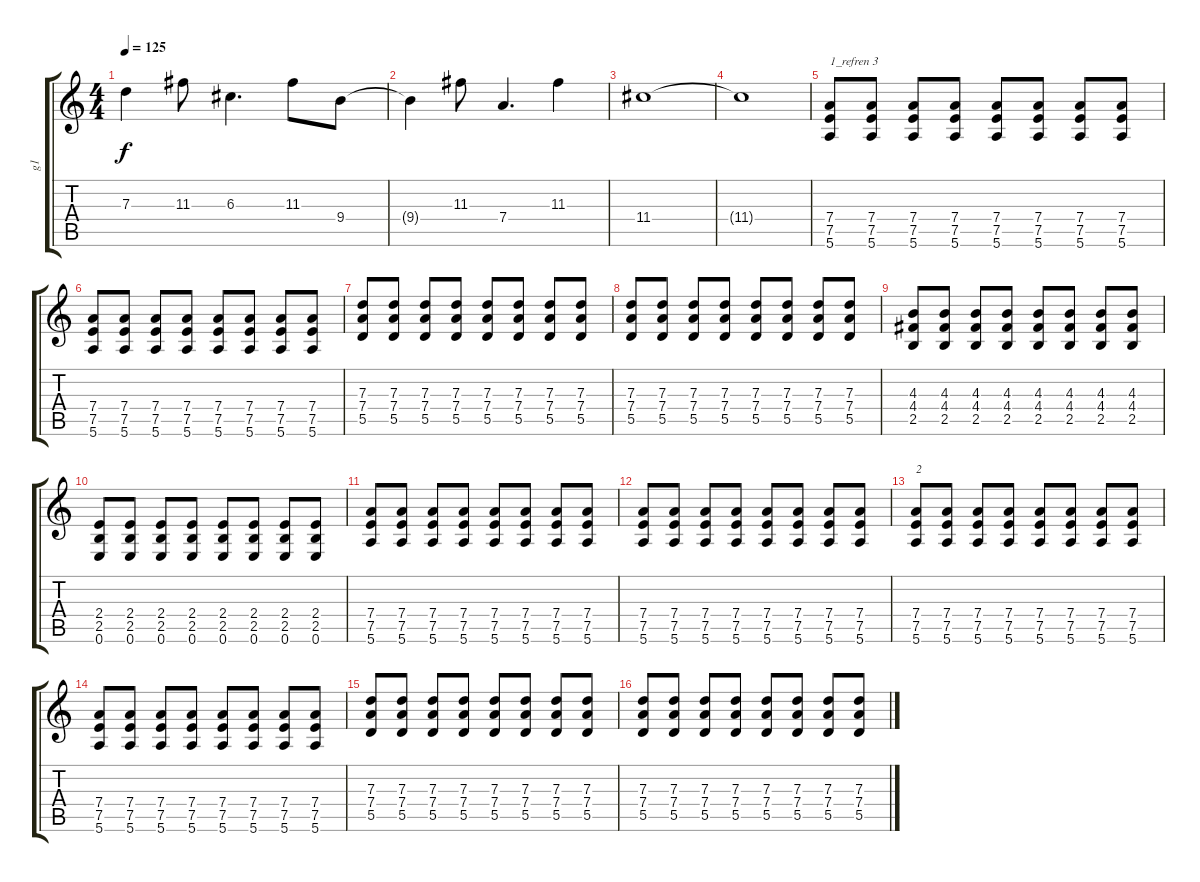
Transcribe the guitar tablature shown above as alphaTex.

\track ("g1" "g1") {instrument overdrivenguitar}
\staff {score tabs}
\tuning (E4 B3 G3 D3 A2 E2) {hide}
\ts (4 4)
\tempo 125
\clef g2
\ks c
7.3.4{dy f} 11.3.8 6.3.4{d} 11.3.8 9.4.8 |
9.4{t}.4 11.3.8 7.4.4{d} 11.3.4 |
11.4.1 |
11.4{t}.1 |
(7.4 7.5 5.6).8{txt "1_refren 3"} (7.4 7.5 5.6).8 (7.4 7.5 5.6).8 (7.4 7.5 5.6).8 (7.4 7.5 5.6).8 (7.4 7.5 5.6).8 (7.4 7.5 5.6).8 (7.4 7.5 5.6).8 |
(7.4 7.5 5.6).8 (7.4 7.5 5.6).8 (7.4 7.5 5.6).8 (7.4 7.5 5.6).8 (7.4 7.5 5.6).8 (7.4 7.5 5.6).8 (7.4 7.5 5.6).8 (7.4 7.5 5.6).8 |
(7.3 7.4 5.5).8 (7.3 7.4 5.5).8 (7.3 7.4 5.5).8 (7.3 7.4 5.5).8 (7.3 7.4 5.5).8 (7.3 7.4 5.5).8 (7.3 7.4 5.5).8 (7.3 7.4 5.5).8 |
(7.3 7.4 5.5).8 (7.3 7.4 5.5).8 (7.3 7.4 5.5).8 (7.3 7.4 5.5).8 (7.3 7.4 5.5).8 (7.3 7.4 5.5).8 (7.3 7.4 5.5).8 (7.3 7.4 5.5).8 |
(4.3 4.4 2.5).8 (4.3 4.4 2.5).8 (4.3 4.4 2.5).8 (4.3 4.4 2.5).8 (4.3 4.4 2.5).8 (4.3 4.4 2.5).8 (4.3 4.4 2.5).8 (4.3 4.4 2.5).8 |
(2.4 2.5 0.6).8 (2.4 2.5 0.6).8 (2.4 2.5 0.6).8 (2.4 2.5 0.6).8 (2.4 2.5 0.6).8 (2.4 2.5 0.6).8 (2.4 2.5 0.6).8 (2.4 2.5 0.6).8 |
(7.4 7.5 5.6).8 (7.4 7.5 5.6).8 (7.4 7.5 5.6).8 (7.4 7.5 5.6).8 (7.4 7.5 5.6).8 (7.4 7.5 5.6).8 (7.4 7.5 5.6).8 (7.4 7.5 5.6).8 |
(7.4 7.5 5.6).8 (7.4 7.5 5.6).8 (7.4 7.5 5.6).8 (7.4 7.5 5.6).8 (7.4 7.5 5.6).8 (7.4 7.5 5.6).8 (7.4 7.5 5.6).8 (7.4 7.5 5.6).8 |
(7.4 7.5 5.6).8{txt "2"} (7.4 7.5 5.6).8 (7.4 7.5 5.6).8 (7.4 7.5 5.6).8 (7.4 7.5 5.6).8 (7.4 7.5 5.6).8 (7.4 7.5 5.6).8 (7.4 7.5 5.6).8 |
(7.4 7.5 5.6).8 (7.4 7.5 5.6).8 (7.4 7.5 5.6).8 (7.4 7.5 5.6).8 (7.4 7.5 5.6).8 (7.4 7.5 5.6).8 (7.4 7.5 5.6).8 (7.4 7.5 5.6).8 |
(7.3 7.4 5.5).8 (7.3 7.4 5.5).8 (7.3 7.4 5.5).8 (7.3 7.4 5.5).8 (7.3 7.4 5.5).8 (7.3 7.4 5.5).8 (7.3 7.4 5.5).8 (7.3 7.4 5.5).8 |
(7.3 7.4 5.5).8 (7.3 7.4 5.5).8 (7.3 7.4 5.5).8 (7.3 7.4 5.5).8 (7.3 7.4 5.5).8 (7.3 7.4 5.5).8 (7.3 7.4 5.5).8 (7.3 7.4 5.5).8
